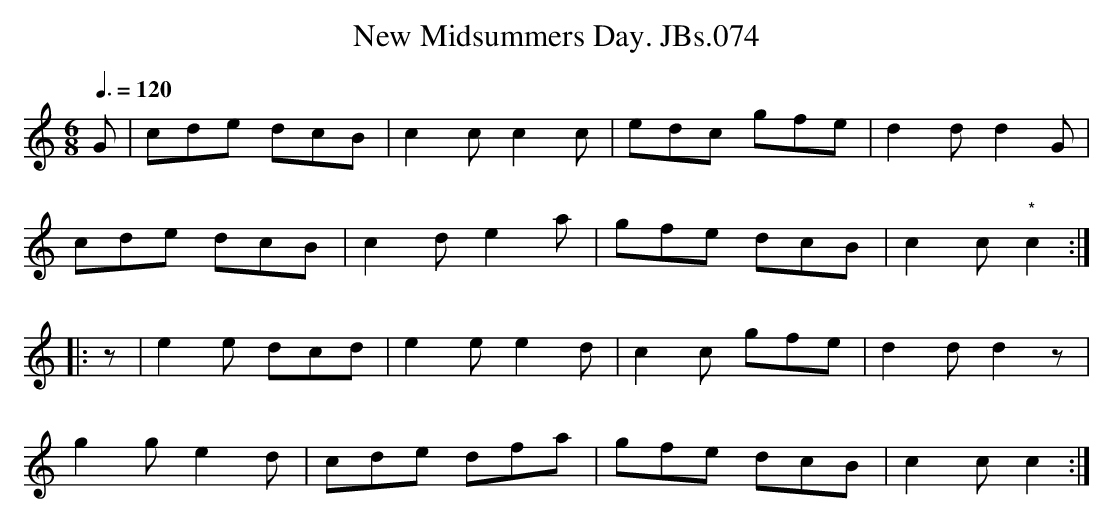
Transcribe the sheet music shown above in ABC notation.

X:1
T:New Midsummers Day. JBs.074
M:6/8
L:1/8
Q:3/8=120
K:C major
G|cde dcB|c2cc2c|edc gfe|d2dd2G|!
cde dcB|c2de2a|gfe dcB|c2c"*"c2:|!
|:z|e2e dcd|e2ee2d|c2c gfe|d2dd2z|!
g2ge2d|cde dfa|gfe dcB|c2cc2:|
